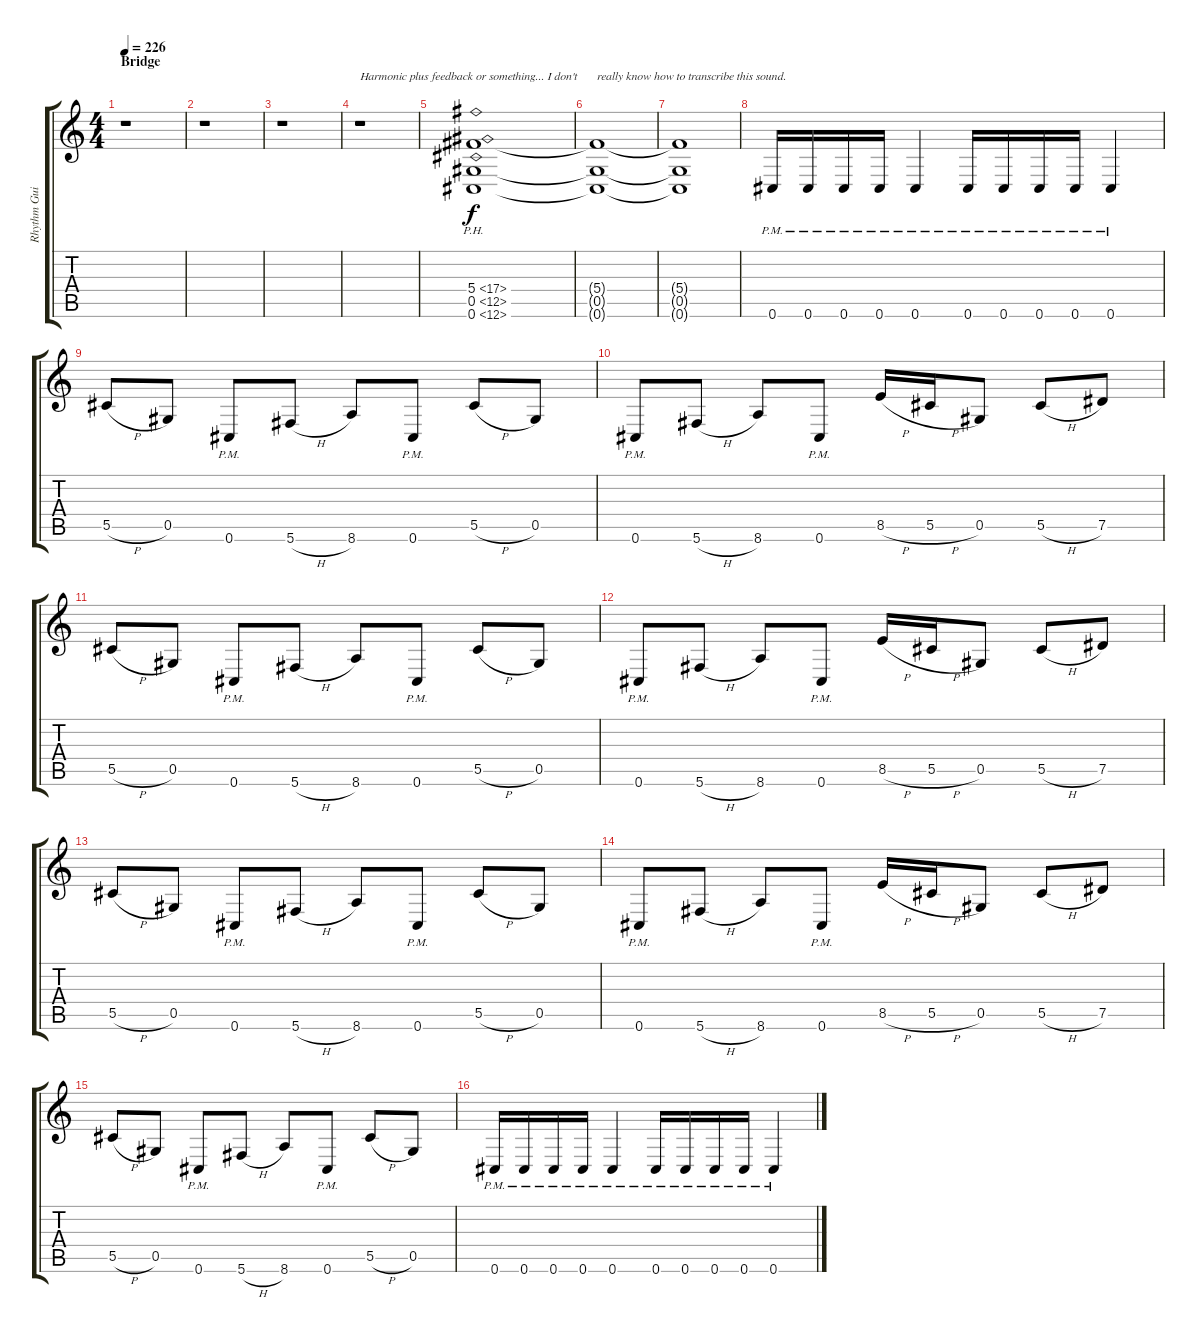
\track ("Rhythm Guitar II" "Rhythm Gui") {instrument overdrivenguitar}
\staff {score tabs}
\tuning (Eb4 Bb3 Gb3 Db3 Ab2 Db2) {hide}
\ts (4 4)
\section ("" "Bridge")
\tempo 226
\clef g2
\ks c
r.1{dy f} |
r.1 |
r.1 |
r.1{txt "Harmonic plus feedback or something... I don't"} |
(5.4{ph 12} 0.5{ph 12} 0.6{ph 12}).1 |
(5.4{t} 0.5{t} 0.6{t}).1{txt "really know how to transcribe this sound."} |
(5.4{t} 0.5{t} 0.6{t}).1 |
0.6{pm}.16 0.6{pm}.16 0.6{pm}.16 0.6{pm}.16 0.6{pm}.4 0.6{pm}.16 0.6{pm}.16 0.6{pm}.16 0.6{pm}.16 0.6{pm}.4 |
5.5{h}.8 0.5.8 0.6{pm}.8 5.6{h}.8 8.6.8 0.6{pm}.8 5.5{h}.8 0.5.8 |
0.6{pm}.8 5.6{h}.8 8.6.8 0.6{pm}.8 8.5{h}.16 5.5{h}.16 0.5.8 5.5{h}.8 7.5.8 |
5.5{h}.8 0.5.8 0.6{pm}.8 5.6{h}.8 8.6.8 0.6{pm}.8 5.5{h}.8 0.5.8 |
0.6{pm}.8 5.6{h}.8 8.6.8 0.6{pm}.8 8.5{h}.16 5.5{h}.16 0.5.8 5.5{h}.8 7.5.8 |
5.5{h}.8 0.5.8 0.6{pm}.8 5.6{h}.8 8.6.8 0.6{pm}.8 5.5{h}.8 0.5.8 |
0.6{pm}.8 5.6{h}.8 8.6.8 0.6{pm}.8 8.5{h}.16 5.5{h}.16 0.5.8 5.5{h}.8 7.5.8 |
5.5{h}.8 0.5.8 0.6{pm}.8 5.6{h}.8 8.6.8 0.6{pm}.8 5.5{h}.8 0.5.8 |
0.6{pm}.16 0.6{pm}.16 0.6{pm}.16 0.6{pm}.16 0.6{pm}.4 0.6{pm}.16 0.6{pm}.16 0.6{pm}.16 0.6{pm}.16 0.6{pm}.4
